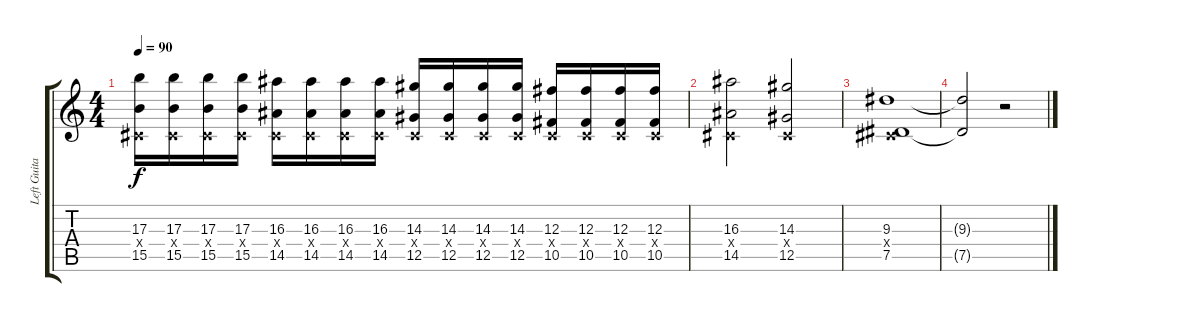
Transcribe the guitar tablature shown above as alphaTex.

\track ("Left Guitar" "Left Guita") {instrument distortionguitar}
\staff {score tabs}
\tuning (Eb4 Bb3 Gb3 Db3 Ab2 Eb2) {hide}
\ts (4 4)
\tempo 90
\clef g2
\ks c
(17.3 0.4{x} 15.5).16{dy f} (17.3 0.4{x} 15.5).16 (17.3 0.4{x} 15.5).16 (17.3 0.4{x} 15.5).16 (16.3 0.4{x} 14.5).16 (16.3 0.4{x} 14.5).16 (16.3 0.4{x} 14.5).16 (16.3 0.4{x} 14.5).16 (14.3 0.4{x} 12.5).16 (14.3 0.4{x} 12.5).16 (14.3 0.4{x} 12.5).16 (14.3 0.4{x} 12.5).16 (12.3 0.4{x} 10.5).16 (12.3 0.4{x} 10.5).16 (12.3 0.4{x} 10.5).16 (12.3 0.4{x} 10.5).16 |
(16.3 0.4{x} 14.5).2 (14.3 0.4{x} 12.5).2 |
(9.3 0.4{x} 7.5).1 |
(9.3{t} 7.5{t}).2 r.2
